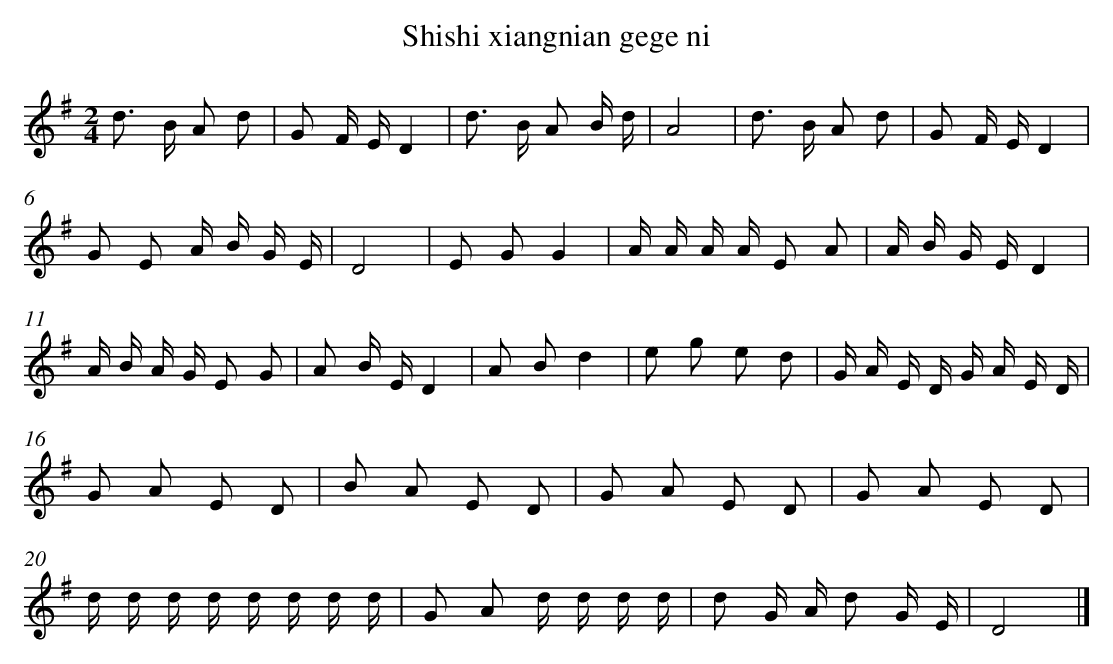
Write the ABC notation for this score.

X:1
T: Shishi xiangnian gege ni
L: 1/16
M: 2/4
K: G
d2> B2 A2 d2 [I:setbarnb 1]|
G2 F ED4 |
d2> B2 A2 B d |
A8 |
d2> B2 A2 d2 |
G2 F ED4 |
G2 E2 A B G E |
D8 |
E2 G2G4 |
A A A A E2 A2 |
A B G ED4 |
A B A G E2 G2 |
A2 B ED4 |
A2 B2d4 |
e2 g2 e2 d2 |
G A E D G A E D |
G2 A2 E2 D2 |
B2 A2 E2 D2 |
G2 A2 E2 D2 |
G2 A2 E2 D2 |
d d d d d d d d |
G2 A2 d d d d |
d2 G A d2 G E |
D8 |]
